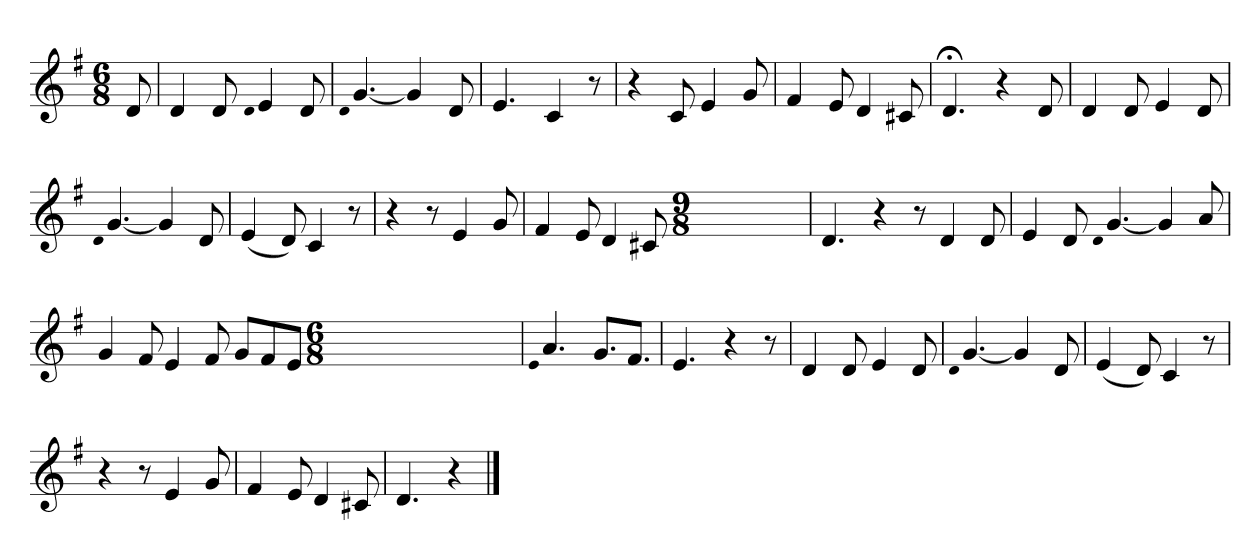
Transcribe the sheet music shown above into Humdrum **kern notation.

**kern
*part1
*staff1
*clefG2
*k[f#]
*M6/8
=
8d
=
4d
8d
qd
4e
8d
=
qd
[4.g
4g]
8d
=
4.e
4c
8r
=
4r
8c
4e
8g
=
4f#
8e
4d
8c#X
=
4.d;<
4r
8d
=
4d
8d
4e
8d
=
qd
[4.g
4g]
8d
=
(4e
8d)
4c
8r
=
4r
8r
4e
8g
=
4f#
8e
4d
8c#X
*M9/8
=
4.d
4r
8r
4d
8d
=
4e
8d
qd
[4.g
4g]
8a
=
4g
8f#
4e
8f#
8g/L
8f#/
8e/J
*M6/8
=
qe
4.a
8.g/L
8.f#/J
=
4.e
4r
8r
=
4d
8d
4e
8d
=
qd
[4.g
4g]
8d
=
(4e
8d)
4c
8r
=
4r
8r
4e
8g
=
4f#
8e
4d
8c#X
=
4.d
4r
==
*-
